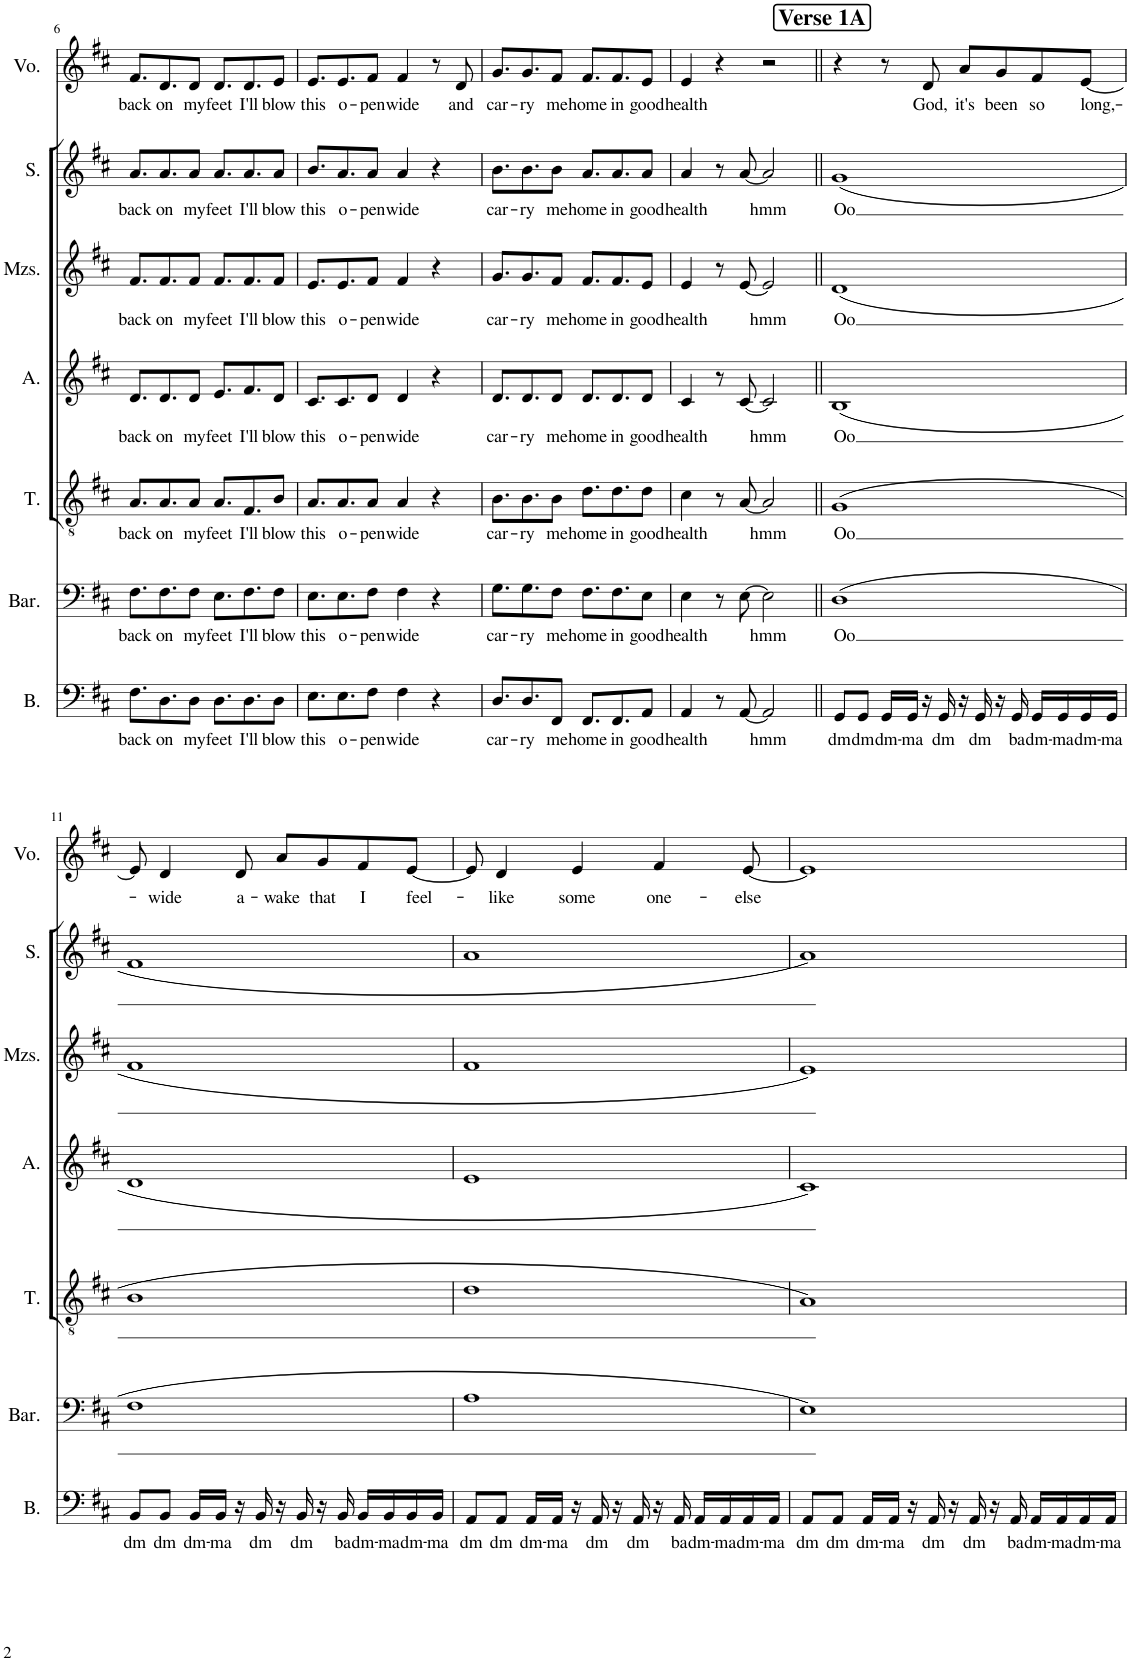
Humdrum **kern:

**kern	**text	**kern	**text	**kern	**text	**kern	**text	**kern	**text	**kern	**text	**kern	**text
*part7	*part7	*part6	*part6	*part5	*part5	*part4	*part4	*part3	*part3	*part2	*part2	*part1	*part1
*staff7	*staff7	*staff6	*staff6	*staff5	*staff5	*staff4	*staff4	*staff3	*staff3	*staff2	*staff2	*staff1	*staff1
*I"Bass	*	*I"Baritone	*	*I"Tenor	*	*I"Alto	*	*I"Mezzo-soprano	*	*I"Soprano	*	*I"Solo	*
*I'B.	*	*I'Bar.	*	*I'T.	*	*I'A.	*	*I'Mzs.	*	*I'S.	*	*	*
!!LO:PB:g=z
*clefF4	*	*clefF4	*	*clefGv2	*	*clefG2	*	*clefG2	*	*clefG2	*	*clefG2	*
*k[f#c#]	*	*k[f#c#]	*	*k[f#c#]	*	*k[f#c#]	*	*k[f#c#]	*	*k[f#c#]	*	*k[f#c#]	*
*M4/4	*	*M4/4	*	*M4/4	*	*M4/4	*	*M4/4	*	*M4/4	*	*M4/4	*
=6	=6	=6	=6	=6	=6	=6	=6	=6	=6	=6	=6	=6	=6
!	!LO:LY:b	!	!LO:LY:b	!	!LO:LY:b	!	!LO:LY:b	!	!LO:LY:b	!	!LO:LY:b	!	!LO:LY:b
8.F#\L	back	8.F#\L	back	8.A/L	back	8.d/L	back	8.f#/L	back	8.a/L	back	8.f#/L	back
!	!LO:LY:b	!	!LO:LY:b	!	!LO:LY:b	!	!LO:LY:b	!	!LO:LY:b	!	!LO:LY:b	!	!LO:LY:b
8.D\	on	8.F#\	on	8.A/	on	8.d/	on	8.f#/	on	8.a/	on	8.d/	on
!	!LO:LY:b	!	!LO:LY:b	!	!LO:LY:b	!	!LO:LY:b	!	!LO:LY:b	!	!LO:LY:b	!	!LO:LY:b
8D\J	my	8F#\J	my	8A/J	my	8d/J	my	8f#/J	my	8a/J	my	8d/J	my
!	!LO:LY:b	!	!LO:LY:b	!	!LO:LY:b	!	!LO:LY:b	!	!LO:LY:b	!	!LO:LY:b	!	!LO:LY:b
8.D\L	feet	8.E\L	feet	8.A/L	feet	8.e/L	feet	8.f#/L	feet	8.a/L	feet	8.d/L	feet
!	!LO:LY:b	!	!LO:LY:b	!	!LO:LY:b	!	!LO:LY:b	!	!LO:LY:b	!	!LO:LY:b	!	!LO:LY:b
8.D\	I'll	8.F#\	I'll	8.F#/	I'll	8.f#/	I'll	8.f#/	I'll	8.a/	I'll	8.d/	I'll
!	!LO:LY:b	!	!LO:LY:b	!	!LO:LY:b	!	!LO:LY:b	!	!LO:LY:b	!	!LO:LY:b	!	!LO:LY:b
8D\J	blow	8F#\J	blow	8B/J	blow	8d/J	blow	8f#/J	blow	8a/J	blow	8e/J	blow
=7	=7	=7	=7	=7	=7	=7	=7	=7	=7	=7	=7	=7	=7
!	!LO:LY:b	!	!LO:LY:b	!	!LO:LY:b	!	!LO:LY:b	!	!LO:LY:b	!	!LO:LY:b	!	!LO:LY:b
8.E\L	this	8.E\L	this	8.A/L	this	8.c#/L	this	8.e/L	this	8.b/L	this	8.e/L	this
!	!LO:LY:b	!	!LO:LY:b	!	!LO:LY:b	!	!LO:LY:b	!	!LO:LY:b	!	!LO:LY:b	!	!LO:LY:b
8.E\	o-	8.E\	o-	8.A/	o-	8.c#/	o-	8.e/	o-	8.a/	o-	8.e/	o-
!	!LO:LY:b	!	!LO:LY:b	!	!LO:LY:b	!	!LO:LY:b	!	!LO:LY:b	!	!LO:LY:b	!	!LO:LY:b
8F#\J	-pen	8F#\J	-pen	8A/J	-pen	8d/J	-pen	8f#/J	-pen	8a/J	-pen	8f#/J	-pen
!	!LO:LY:b	!	!LO:LY:b	!	!LO:LY:b	!	!LO:LY:b	!	!LO:LY:b	!	!LO:LY:b	!	!LO:LY:b
4F#\	wide	4F#\	wide	4A/	wide	4d/	wide	4f#/	wide	4a/	wide	4f#/	wide
4r	.	4r	.	4r	.	4r	.	4r	.	4r	.	8r	.
!	!	!	!	!	!	!	!	!	!	!	!	!	!LO:LY:b
.	.	.	.	.	.	.	.	.	.	.	.	8d/	and
=8	=8	=8	=8	=8	=8	=8	=8	=8	=8	=8	=8	=8	=8
!	!LO:LY:b	!	!LO:LY:b	!	!LO:LY:b	!	!LO:LY:b	!	!LO:LY:b	!	!LO:LY:b	!	!LO:LY:b
8.D/L	car-	8.G\L	car-	8.B\L	car-	8.d/L	car-	8.g/L	car-	8.b\L	car-	8.g/L	car-
!	!LO:LY:b	!	!LO:LY:b	!	!LO:LY:b	!	!LO:LY:b	!	!LO:LY:b	!	!LO:LY:b	!	!LO:LY:b
8.D/	-ry	8.G\	-ry	8.B\	-ry	8.d/	ry	8.g/	-ry	8.b\	-ry	8.g/	-ry
!	!LO:LY:b	!	!LO:LY:b	!	!LO:LY:b	!	!LO:LY:b	!	!LO:LY:b	!	!LO:LY:b	!	!LO:LY:b
8FF#/J	me	8F#\J	me	8B\J	me	8d/J	me	8f#/J	me	8b\J	me	8f#/J	me
!	!LO:LY:b	!	!LO:LY:b	!	!LO:LY:b	!	!LO:LY:b	!	!LO:LY:b	!	!LO:LY:b	!	!LO:LY:b
8.FF#/L	home	8.F#\L	home	8.d\L	home	8.d/L	home	8.f#/L	home	8.a/L	home	8.f#/L	home
!	!LO:LY:b	!	!LO:LY:b	!	!LO:LY:b	!	!LO:LY:b	!	!LO:LY:b	!	!LO:LY:b	!	!LO:LY:b
8.FF#/	in	8.F#\	in	8.d\	in	8.d/	in	8.f#/	in	8.a/	in	8.f#/	in
!	!LO:LY:b	!	!LO:LY:b	!	!LO:LY:b	!	!LO:LY:b	!	!LO:LY:b	!	!LO:LY:b	!	!LO:LY:b
8AA/J	good	8E\J	good	8d\J	good	8d/J	good	8e/J	good	8a/J	good	8e/J	good
=9	=9	=9	=9	=9	=9	=9	=9	=9	=9	=9	=9	=9	=9
!	!LO:LY:b	!	!LO:LY:b	!	!LO:LY:b	!	!LO:LY:b	!	!LO:LY:b	!	!LO:LY:b	!	!LO:LY:b
4AA/	health	4E\	health	4c#\	health	4c#/	health	4e/	health	4a/	health	4e/	health
8r	.	8r	.	8r	.	8r	.	8r	.	8r	.	4r	.
[8AA/	.	[8E\	.	[8A/	.	[8c#/	.	[8e/	.	[8a/	.	.	.
!	!LO:LY:b	!	!LO:LY:b	!	!LO:LY:b	!	!LO:LY:b	!	!LO:LY:b	!	!LO:LY:b	!	!
2AA/]	hmm	2E\]	hmm	2A/]	hmm	2c#/]	hmm	2e/]	hmm	2a/]	hmm	2r	.
!!LO:REH:place=s1:a:B:cj:fs=14:t=Verse 1A
=10||	=10||	=10||	=10||	=10||	=10||	=10||	=10||	=10||	=10||	=10||	=10||	=10||	=10||
!	!LO:LY:b	!	!LO:LY:b	!	!LO:LY:b	!	!LO:LY:b	!	!LO:LY:b	!	!LO:LY:b	!	!
8GG/L	dm	(1D	Oo	(1G	Oo	(1B	Oo	(1d	Oo	(1g	Oo	4r	.
!	!LO:LY:b	!	!	!	!	!	!	!	!	!	!	!	!
8GG/J	dm	.	.	.	.	.	.	.	.	.	.	.	.
!	!LO:LY:b	!	!	!	!	!	!	!	!	!	!	!	!
16GG/LL	dm-	.	.	.	.	.	.	.	.	.	.	8r	.
!	!LO:LY:b	!	!	!	!	!	!	!	!	!	!	!	!
16GG/JJ	-ma	.	.	.	.	.	.	.	.	.	.	.	.
!	!	!	!	!	!	!	!	!	!	!	!	!	!LO:LY:b
16r	.	.	.	.	.	.	.	.	.	.	.	8d/	God,
!	!LO:LY:b	!	!	!	!	!	!	!	!	!	!	!	!
16GG/	dm	.	.	.	.	.	.	.	.	.	.	.	.
!	!	!	!	!	!	!	!	!	!	!	!	!	!LO:LY:b
16r	.	.	.	.	.	.	.	.	.	.	.	8a/L	it's
!	!LO:LY:b	!	!	!	!	!	!	!	!	!	!	!	!
16GG/	dm	.	.	.	.	.	.	.	.	.	.	.	.
!	!	!	!	!	!	!	!	!	!	!	!	!	!LO:LY:b
16r	.	.	.	.	.	.	.	.	.	.	.	8g/	been
!	!LO:LY:b	!	!	!	!	!	!	!	!	!	!	!	!
16GG/	ba	.	.	.	.	.	.	.	.	.	.	.	.
!	!LO:LY:b	!	!	!	!	!	!	!	!	!	!	!	!LO:LY:b
16GG/LL	dm-	.	.	.	.	.	.	.	.	.	.	8f#/	so
!	!LO:LY:b	!	!	!	!	!	!	!	!	!	!	!	!
16GG/	-ma	.	.	.	.	.	.	.	.	.	.	.	.
!	!LO:LY:b	!	!	!	!	!	!	!	!	!	!	!	!LO:LY:b
16GG/	dm-	.	.	.	.	.	.	.	.	.	.	[8e/J	long,-
!	!LO:LY:b	!	!	!	!	!	!	!	!	!	!	!	!
16GG/JJ	-ma	.	.	.	.	.	.	.	.	.	.	.	.
!!LO:LB:g=z
=11	=11	=11	=11	=11	=11	=11	=11	=11	=11	=11	=11	=11	=11
!	!LO:LY:b	!	!	!	!	!	!	!	!	!	!	!	!
8BB/L	dm	1F#	.	1B	.	1d	.	1f#	.	1f#	.	8e/]	.
!	!LO:LY:b	!	!	!	!	!	!	!	!	!	!	!	!LO:LY:b
8BB/J	dm	.	.	.	.	.	.	.	.	.	.	4d/	-wide
!	!LO:LY:b	!	!	!	!	!	!	!	!	!	!	!	!
16BB/LL	dm-	.	.	.	.	.	.	.	.	.	.	.	.
!	!LO:LY:b	!	!	!	!	!	!	!	!	!	!	!	!
16BB/JJ	-ma	.	.	.	.	.	.	.	.	.	.	.	.
!	!	!	!	!	!	!	!	!	!	!	!	!	!LO:LY:b
16r	.	.	.	.	.	.	.	.	.	.	.	8d/	a-
!	!LO:LY:b	!	!	!	!	!	!	!	!	!	!	!	!
16BB/	dm	.	.	.	.	.	.	.	.	.	.	.	.
!	!	!	!	!	!	!	!	!	!	!	!	!	!LO:LY:b
16r	.	.	.	.	.	.	.	.	.	.	.	8a/L	-wake
!	!LO:LY:b	!	!	!	!	!	!	!	!	!	!	!	!
16BB/	dm	.	.	.	.	.	.	.	.	.	.	.	.
!	!	!	!	!	!	!	!	!	!	!	!	!	!LO:LY:b
16r	.	.	.	.	.	.	.	.	.	.	.	8g/	that
!	!LO:LY:b	!	!	!	!	!	!	!	!	!	!	!	!
16BB/	ba	.	.	.	.	.	.	.	.	.	.	.	.
!	!LO:LY:b	!	!	!	!	!	!	!	!	!	!	!	!LO:LY:b
16BB/LL	dm-	.	.	.	.	.	.	.	.	.	.	8f#/	I
!	!LO:LY:b	!	!	!	!	!	!	!	!	!	!	!	!
16BB/	-ma	.	.	.	.	.	.	.	.	.	.	.	.
!	!LO:LY:b	!	!	!	!	!	!	!	!	!	!	!	!LO:LY:b
16BB/	dm-	.	.	.	.	.	.	.	.	.	.	[8e/J	feel-
!	!LO:LY:b	!	!	!	!	!	!	!	!	!	!	!	!
16BB/JJ	-ma	.	.	.	.	.	.	.	.	.	.	.	.
=12	=12	=12	=12	=12	=12	=12	=12	=12	=12	=12	=12	=12	=12
!	!LO:LY:b	!	!	!	!	!	!	!	!	!	!	!	!
8AA/L	dm	1A	.	1d	.	1e	.	1f#	.	1a	.	8e/]	.
!	!LO:LY:b	!	!	!	!	!	!	!	!	!	!	!	!LO:LY:b
8AA/J	dm	.	.	.	.	.	.	.	.	.	.	4d/	-like
!	!LO:LY:b	!	!	!	!	!	!	!	!	!	!	!	!
16AA/LL	dm-	.	.	.	.	.	.	.	.	.	.	.	.
!	!LO:LY:b	!	!	!	!	!	!	!	!	!	!	!	!
16AA/JJ	-ma	.	.	.	.	.	.	.	.	.	.	.	.
!	!	!	!	!	!	!	!	!	!	!	!	!	!LO:LY:b
16r	.	.	.	.	.	.	.	.	.	.	.	4e/	-some
!	!LO:LY:b	!	!	!	!	!	!	!	!	!	!	!	!
16AA/	dm	.	.	.	.	.	.	.	.	.	.	.	.
16r	.	.	.	.	.	.	.	.	.	.	.	.	.
!	!LO:LY:b	!	!	!	!	!	!	!	!	!	!	!	!
16AA/	dm	.	.	.	.	.	.	.	.	.	.	.	.
!	!	!	!	!	!	!	!	!	!	!	!	!	!LO:LY:b
16r	.	.	.	.	.	.	.	.	.	.	.	4f#/	one-
!	!LO:LY:b	!	!	!	!	!	!	!	!	!	!	!	!
16AA/	ba	.	.	.	.	.	.	.	.	.	.	.	.
!	!LO:LY:b	!	!	!	!	!	!	!	!	!	!	!	!
16AA/LL	dm-	.	.	.	.	.	.	.	.	.	.	.	.
!	!LO:LY:b	!	!	!	!	!	!	!	!	!	!	!	!
16AA/	-ma	.	.	.	.	.	.	.	.	.	.	.	.
!	!LO:LY:b	!	!	!	!	!	!	!	!	!	!	!	!LO:LY:b
16AA/	dm-	.	.	.	.	.	.	.	.	.	.	[8e/	else
!	!LO:LY:b	!	!	!	!	!	!	!	!	!	!	!	!
16AA/JJ	-ma	.	.	.	.	.	.	.	.	.	.	.	.
=13	=13	=13	=13	=13	=13	=13	=13	=13	=13	=13	=13	=13	=13
!	!LO:LY:b	!	!	!	!	!	!	!	!	!	!	!	!
8AA/L	dm	1E)	.	1A)	.	1c#)	.	1e)	.	1a)	.	1e]	.
!	!LO:LY:b	!	!	!	!	!	!	!	!	!	!	!	!
8AA/J	dm	.	.	.	.	.	.	.	.	.	.	.	.
!	!LO:LY:b	!	!	!	!	!	!	!	!	!	!	!	!
16AA/LL	dm-	.	.	.	.	.	.	.	.	.	.	.	.
!	!LO:LY:b	!	!	!	!	!	!	!	!	!	!	!	!
16AA/JJ	-ma	.	.	.	.	.	.	.	.	.	.	.	.
16r	.	.	.	.	.	.	.	.	.	.	.	.	.
!	!LO:LY:b	!	!	!	!	!	!	!	!	!	!	!	!
16AA/	dm	.	.	.	.	.	.	.	.	.	.	.	.
16r	.	.	.	.	.	.	.	.	.	.	.	.	.
!	!LO:LY:b	!	!	!	!	!	!	!	!	!	!	!	!
16AA/	dm	.	.	.	.	.	.	.	.	.	.	.	.
16r	.	.	.	.	.	.	.	.	.	.	.	.	.
!	!LO:LY:b	!	!	!	!	!	!	!	!	!	!	!	!
16AA/	ba	.	.	.	.	.	.	.	.	.	.	.	.
!	!LO:LY:b	!	!	!	!	!	!	!	!	!	!	!	!
16AA/LL	dm-	.	.	.	.	.	.	.	.	.	.	.	.
!	!LO:LY:b	!	!	!	!	!	!	!	!	!	!	!	!
16AA/	-ma	.	.	.	.	.	.	.	.	.	.	.	.
!	!LO:LY:b	!	!	!	!	!	!	!	!	!	!	!	!
16AA/	dm-	.	.	.	.	.	.	.	.	.	.	.	.
!	!LO:LY:b	!	!	!	!	!	!	!	!	!	!	!	!
16AA/JJ	-ma	.	.	.	.	.	.	.	.	.	.	.	.
=	=	=	=	=	=	=	=	=	=	=	=	=	=
*-	*-	*-	*-	*-	*-	*-	*-	*-	*-	*-	*-	*-	*-
